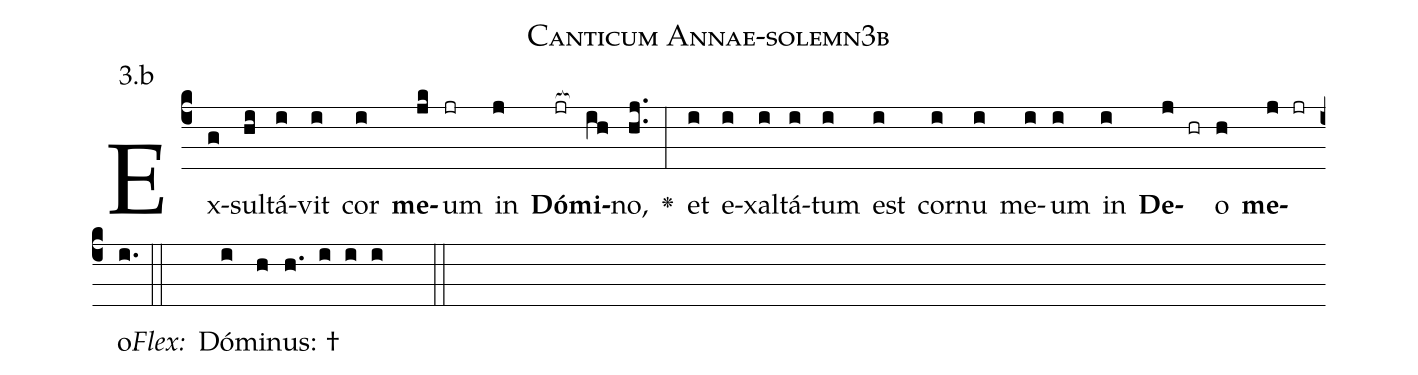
name: Canticum Annae-solemn3b;
annotation: 3.b;
%%
(c4)Ex(g)sul(hi)tá(i)vit(i) cor(i) <b>me</b>(jk)um(jr) in(j) <b>Dó</b>(jr[ocb:1{])<b>mi</b>(ih[ocb:0}])no,(hj..) <v>\greheightstar</v>(:) et(i) e(i)xal(i)tá(i)tum(i) est(i) cor(i)nu(i) me(i)um(i) in(i) <b>De</b>(j hr)o(h) <b>me</b>(j jr)o.(i.) (::)
<i>Flex:</i>()  Dó(i)mi(h)nus: †(h. i i i  ::)

%E(i) u(i) o(j) u(h) a(j) e.(i.) (::)
